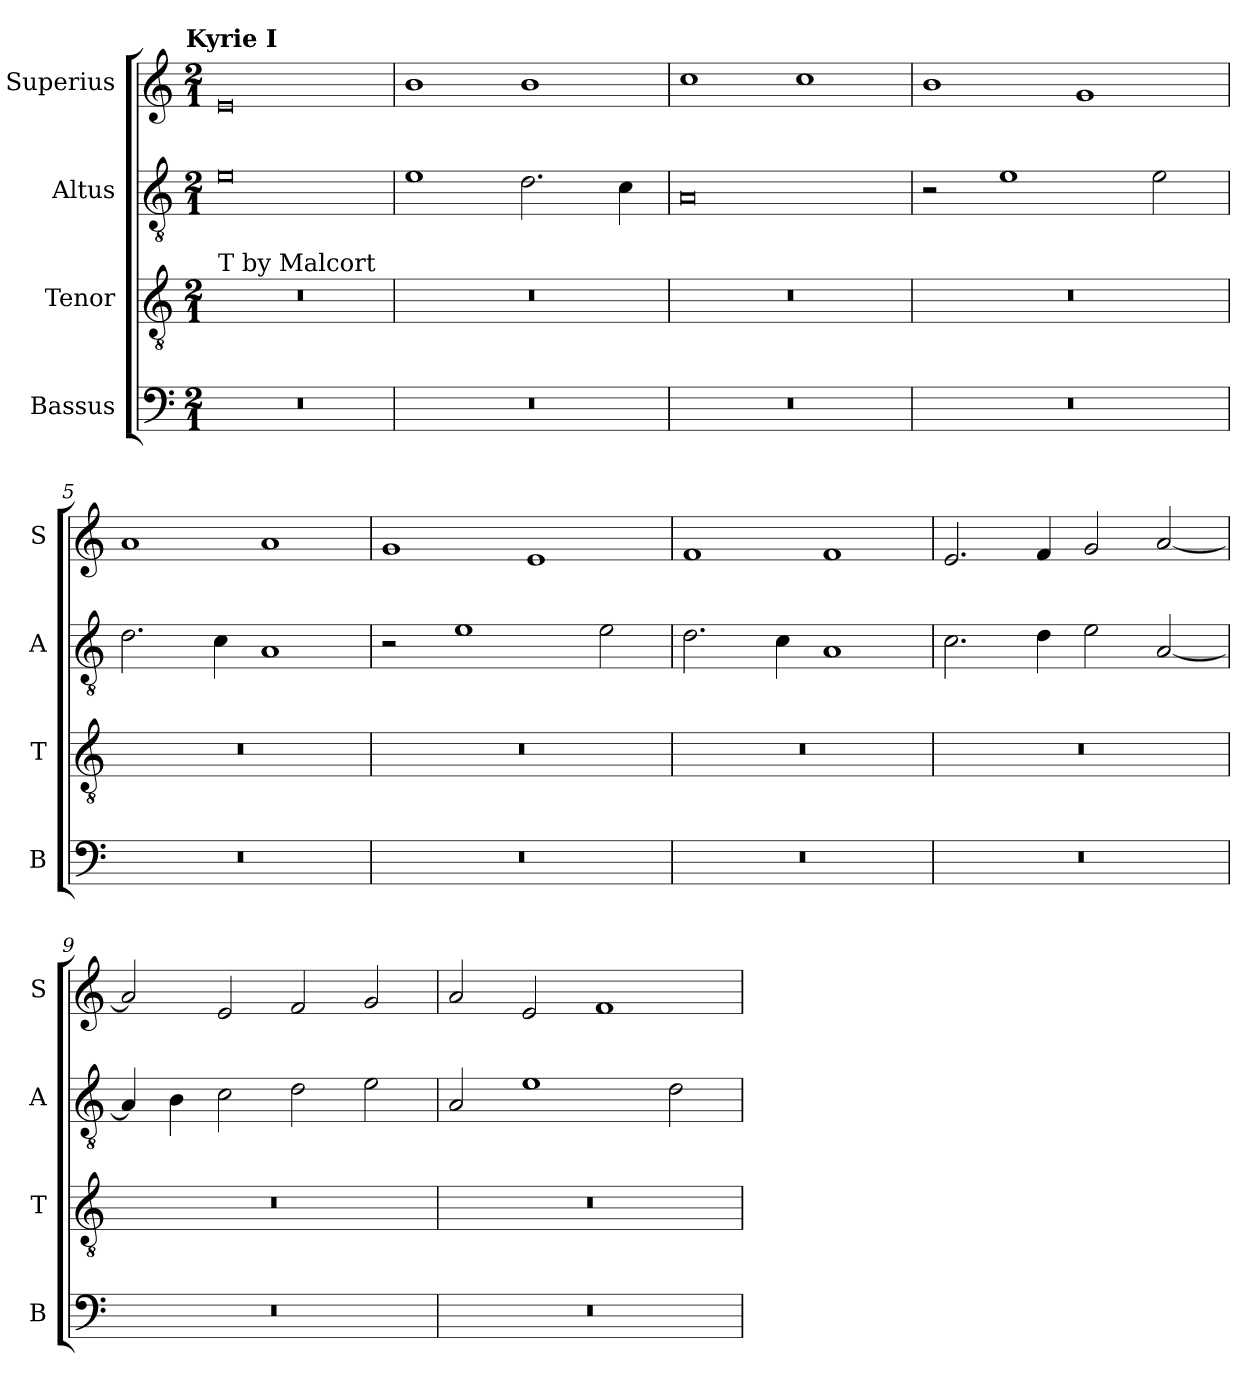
**kern	**kern	**kern	**kern
*part4	*part3	*part2	*part1
*staff4	*staff3	*staff2	*staff1
*I"Bassus	*I"Tenor	*I"Altus	*I"Superius
*I'B	*I'T	*I'A	*I'S
*clefF4	*clefGv2	*clefGv2	*clefG2
*k[]	*k[]	*k[]	*k[]
!!LO:TX:omd:t=Kyrie I
*M2/1	*M2/1	*M2/1	*M2/1
=1	=1	=1	=1
!	!LO:TX:a:t=T by Malcort	!	!
0r	0r	0e	0e
=2	=2	=2	=2
0r	0r	1e	1b
.	.	2.d\	1b
.	.	4c\	.
=3	=3	=3	=3
0r	0r	0A	1cc
.	.	.	1cc
=4	=4	=4	=4
0r	0r	2r	1b
.	.	1e	.
.	.	.	1g
.	.	2e\	.
=5	=5	=5	=5
0r	0r	2.d\	1a
.	.	4c\	.
.	.	1A	1a
=6	=6	=6	=6
0r	0r	2r	1g
.	.	1e	.
.	.	.	1e
.	.	2e\	.
=7	=7	=7	=7
0r	0r	2.d\	1f
.	.	4c\	.
.	.	1A	1f
=8	=8	=8	=8
0r	0r	2.c\	2.e/
.	.	4d\	4f/
.	.	2e\	2g/
.	.	[2A/	[2a/
=9	=9	=9	=9
0r	0r	4A/]	2a/]
.	.	4B\	.
.	.	2c\	2e/
.	.	2d\	2f/
.	.	2e\	2g/
=10	=10	=10	=10
0r	0r	2A/	2a/
.	.	1e	2e/
.	.	.	1f
.	.	2d\	.
=	=	=	=
*-	*-	*-	*-
